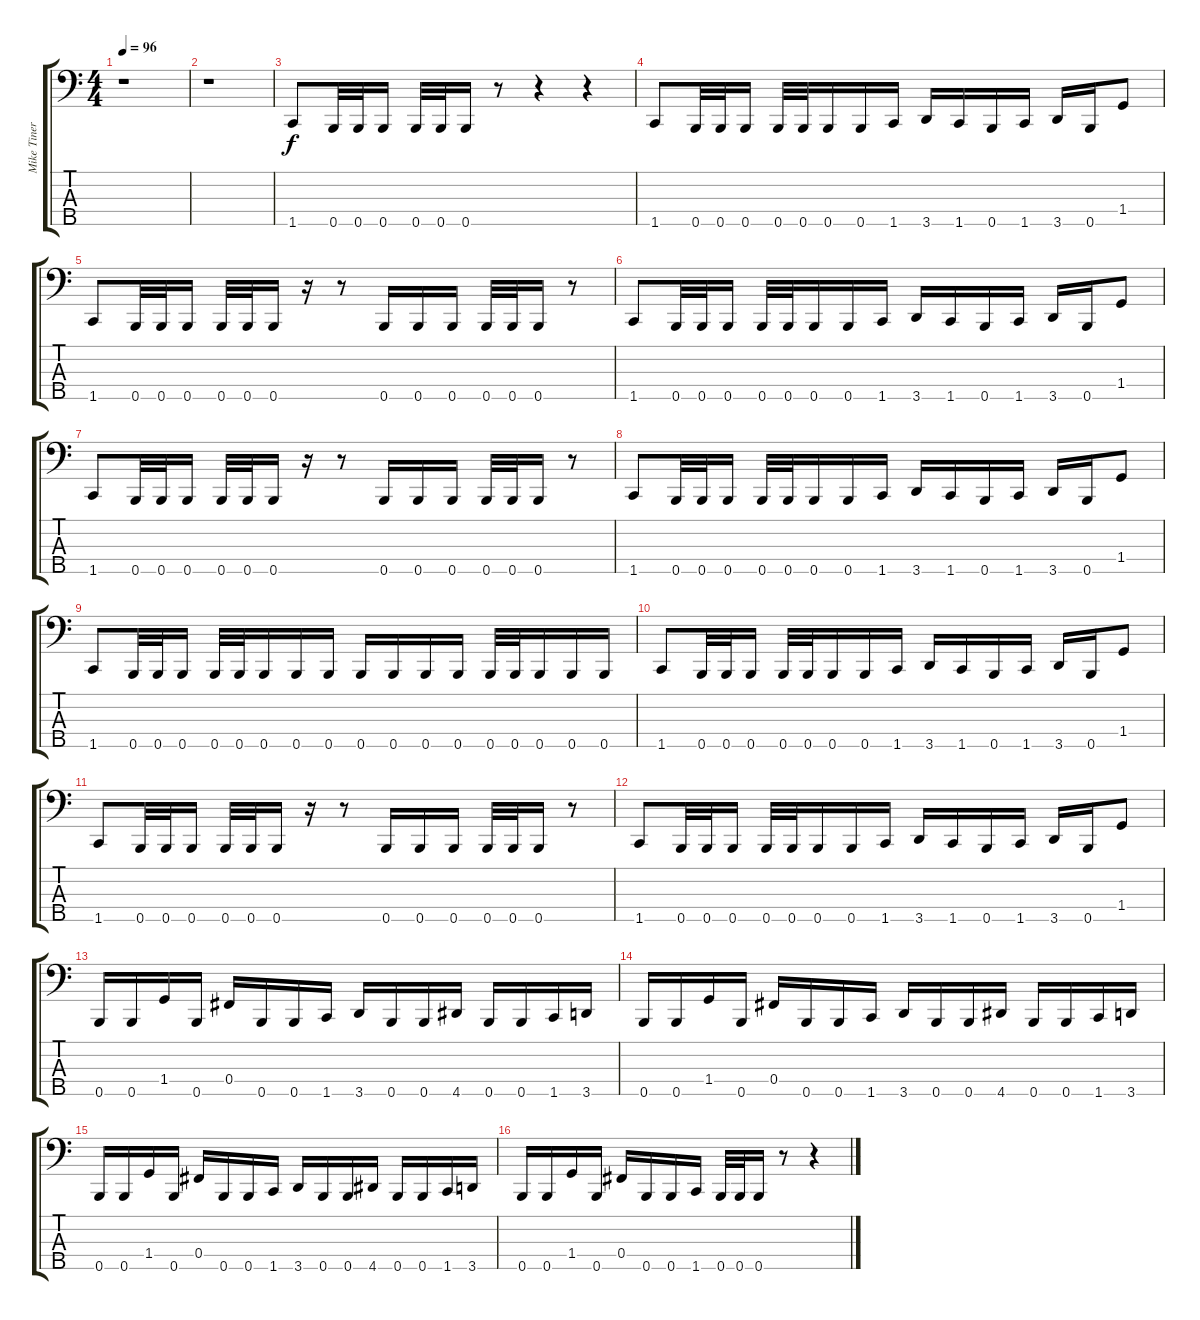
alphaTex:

\track ("Mike Tiner" "Mike Tiner") {instrument electricbasspick}
\staff {score tabs}
\tuning (A2 E2 B1 Gb1 B0) {hide}
\ts (4 4)
\tempo 96
\clef f4
\ks c
r.1{dy f instrument electricbasspick} |
r.1 |
1.5.8 0.5.32 0.5.32 0.5.16 0.5.32 0.5.32 0.5.16 r.8 r.4 r.4 |
1.5.8 0.5.32 0.5.32 0.5.16 0.5.32 0.5.32 0.5.16 0.5.16 1.5.16 3.5.16 1.5.16 0.5.16 1.5.16 3.5.16 0.5.16 1.4.8 |
1.5.8 0.5.32 0.5.32 0.5.16 0.5.32 0.5.32 0.5.16 r.16 r.8 0.5.16 0.5.16 0.5.16 0.5.32 0.5.32 0.5.16 r.8 |
1.5.8 0.5.32 0.5.32 0.5.16 0.5.32 0.5.32 0.5.16 0.5.16 1.5.16 3.5.16 1.5.16 0.5.16 1.5.16 3.5.16 0.5.16 1.4.8 |
1.5.8 0.5.32 0.5.32 0.5.16 0.5.32 0.5.32 0.5.16 r.16 r.8 0.5.16 0.5.16 0.5.16 0.5.32 0.5.32 0.5.16 r.8 |
1.5.8 0.5.32 0.5.32 0.5.16 0.5.32 0.5.32 0.5.16 0.5.16 1.5.16 3.5.16 1.5.16 0.5.16 1.5.16 3.5.16 0.5.16 1.4.8 |
1.5.8 0.5.32 0.5.32 0.5.16 0.5.32 0.5.32 0.5.16 0.5.16 0.5.16 0.5.16 0.5.16 0.5.16 0.5.16 0.5.32 0.5.32 0.5.16 0.5.16 0.5.16 |
1.5.8 0.5.32 0.5.32 0.5.16 0.5.32 0.5.32 0.5.16 0.5.16 1.5.16 3.5.16 1.5.16 0.5.16 1.5.16 3.5.16 0.5.16 1.4.8 |
1.5.8 0.5.32 0.5.32 0.5.16 0.5.32 0.5.32 0.5.16 r.16 r.8 0.5.16 0.5.16 0.5.16 0.5.32 0.5.32 0.5.16 r.8 |
1.5.8 0.5.32 0.5.32 0.5.16 0.5.32 0.5.32 0.5.16 0.5.16 1.5.16 3.5.16 1.5.16 0.5.16 1.5.16 3.5.16 0.5.16 1.4.8 |
0.5.16 0.5.16 1.4.16 0.5.16 0.4.16 0.5.16 0.5.16 1.5.16 3.5.16 0.5.16 0.5.16 4.5.16 0.5.16 0.5.16 1.5.16 3.5.16 |
0.5.16 0.5.16 1.4.16 0.5.16 0.4.16 0.5.16 0.5.16 1.5.16 3.5.16 0.5.16 0.5.16 4.5.16 0.5.16 0.5.16 1.5.16 3.5.16 |
0.5.16 0.5.16 1.4.16 0.5.16 0.4.16 0.5.16 0.5.16 1.5.16 3.5.16 0.5.16 0.5.16 4.5.16 0.5.16 0.5.16 1.5.16 3.5.16 |
0.5.16 0.5.16 1.4.16 0.5.16 0.4.16 0.5.16 0.5.16 1.5.16 0.5.32 0.5.32 0.5.16 r.8 r.4
